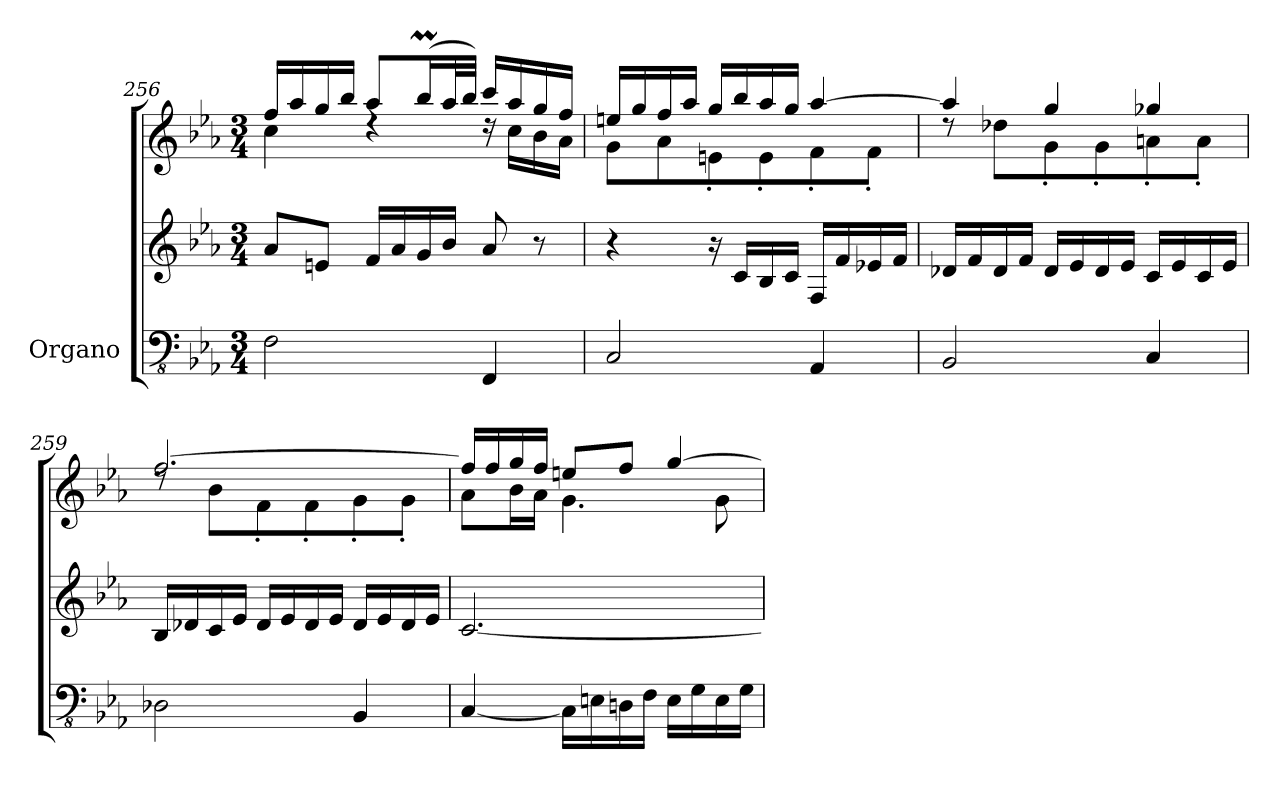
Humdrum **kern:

**kern	**kern	**kern
*part1	*part1	*part1
*staff3	*staff2	*staff1
*I"Organo	*	*
!!LO:PB:g=z
*clefFv4	*clefG2	*clefG2
*k[b-e-a-]	*k[b-e-a-]	*k[b-e-a-]
*M3/4	*M3/4	*M3/4
=256	=256	=256
*	*	*^
2FF\	8a-/L	16ff/LL	4cc\
.	.	16aa-/	.
.	8en/J	16gg/	.
.	.	16bb-/JJ	.
.	16f/LL	8aa-/L	4rdd
.	16a-/	.	.
.	16g/	(16bb-M/L	.
.	16b-/JJ	32aa-/L	.
.	.	32bb-/JJJ)	.
4FFF/	8a-/	16ccc/LL	16rdd
.	.	16aa-/	16cc\LL
.	8r	16gg/	16b-\
.	.	16ff/JJ	16a-\JJ
=257	=257	=257	=257
2CC/	4r	16een/LL	8g\L
.	.	16gg/	.
.	.	16ff/	8a-\
.	.	16aa-/JJ	.
.	16r	16gg/LL	8en'\
.	16c/LL	16bb-/	.
.	16B-/	16aa-/	8e'\
.	16c/JJ	16gg/JJ	.
4AAA-/	16F/LL	[4aa-/	8f'\
.	16f/	.	.
.	16e-X/	.	8f'\J
.	16f/JJ	.	.
=258	=258	=258	=258
2BBB-/	16d-X/LL	4aa-/]	8rdd
.	16f/	.	.
.	16d-/	.	8dd-X\L
.	16f/JJ	.	.
.	16d-/LL	4gg/	8g'\
.	16e-/	.	.
.	16d-/	.	8g'\
.	16e-/JJ	.	.
4CC/	16c/LL	4gg-X/	8an'\
.	16e-/	.	.
.	16c/	.	8a'\J
.	16e-/JJ	.	.
!!LO:LB:g=z	!!
=259	=259	=259	=259
2DD-X\	16B-/LL	[2.ff/	8rdd
.	16d-X/	.	.
.	16c/	.	8b-\L
.	16e-/JJ	.	.
.	16d-/LL	.	8f'\
.	16e-/	.	.
.	16d-/	.	8f'\
.	16e-/JJ	.	.
4BBB-/	16d-/LL	.	8g'\
.	16e-/	.	.
.	16d-/	.	8g'\J
.	16e-/JJ	.	.
=260	=260	=260	=260
[4CC/	[2.c/	16ff/LL]	8a-\L
.	.	16ff/	.
.	.	16gg/	16b-\L
.	.	16ff/JJ	16a-\JJ
16CC\LL]	.	8een/L	4.g\
16EEn\	.	.	.
16DDn\	.	8ff/J	.
16FF\JJ	.	.	.
16EE\LL	.	[4gg/	.
16GG\	.	.	.
16EE\	.	.	8g\
16GG\JJ	.	.	.
*	*	*v	*v
=	=	=
*-	*-	*-
